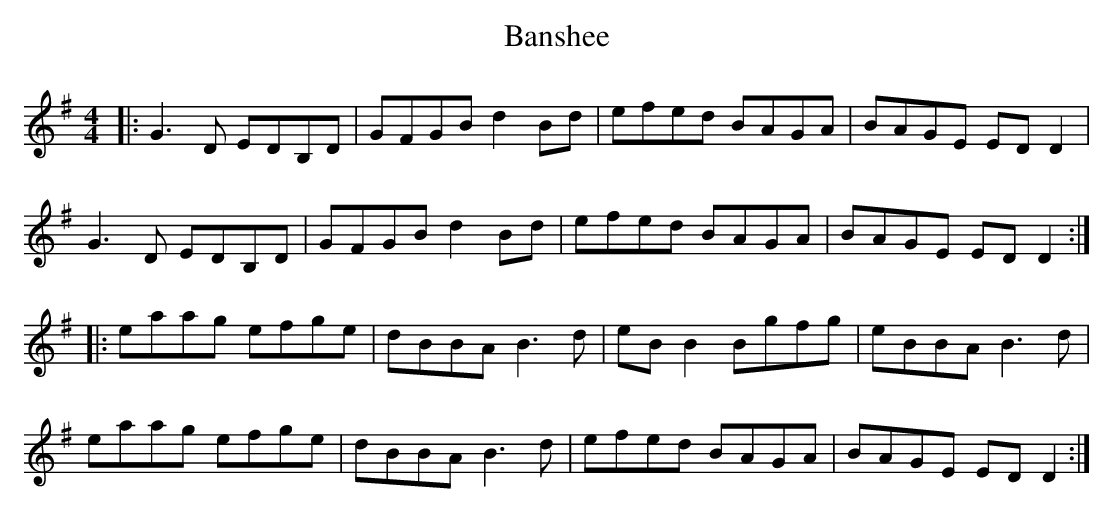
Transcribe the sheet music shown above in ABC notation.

X:1
T:Banshee
M:4/4
K:G
|: G3 D EDB,D | GFGB d2 Bd | efed BAGA | BAGE ED D2 |
G3 D EDB,D | GFGB d2 Bd | efed BAGA | BAGE ED D2 :|
|: eaag efge | dBBA B3 d | eB B2 Bgfg | eBBA B3 d |
eaag efge | dBBA B3 d | efed BAGA | BAGE ED D2 :|
